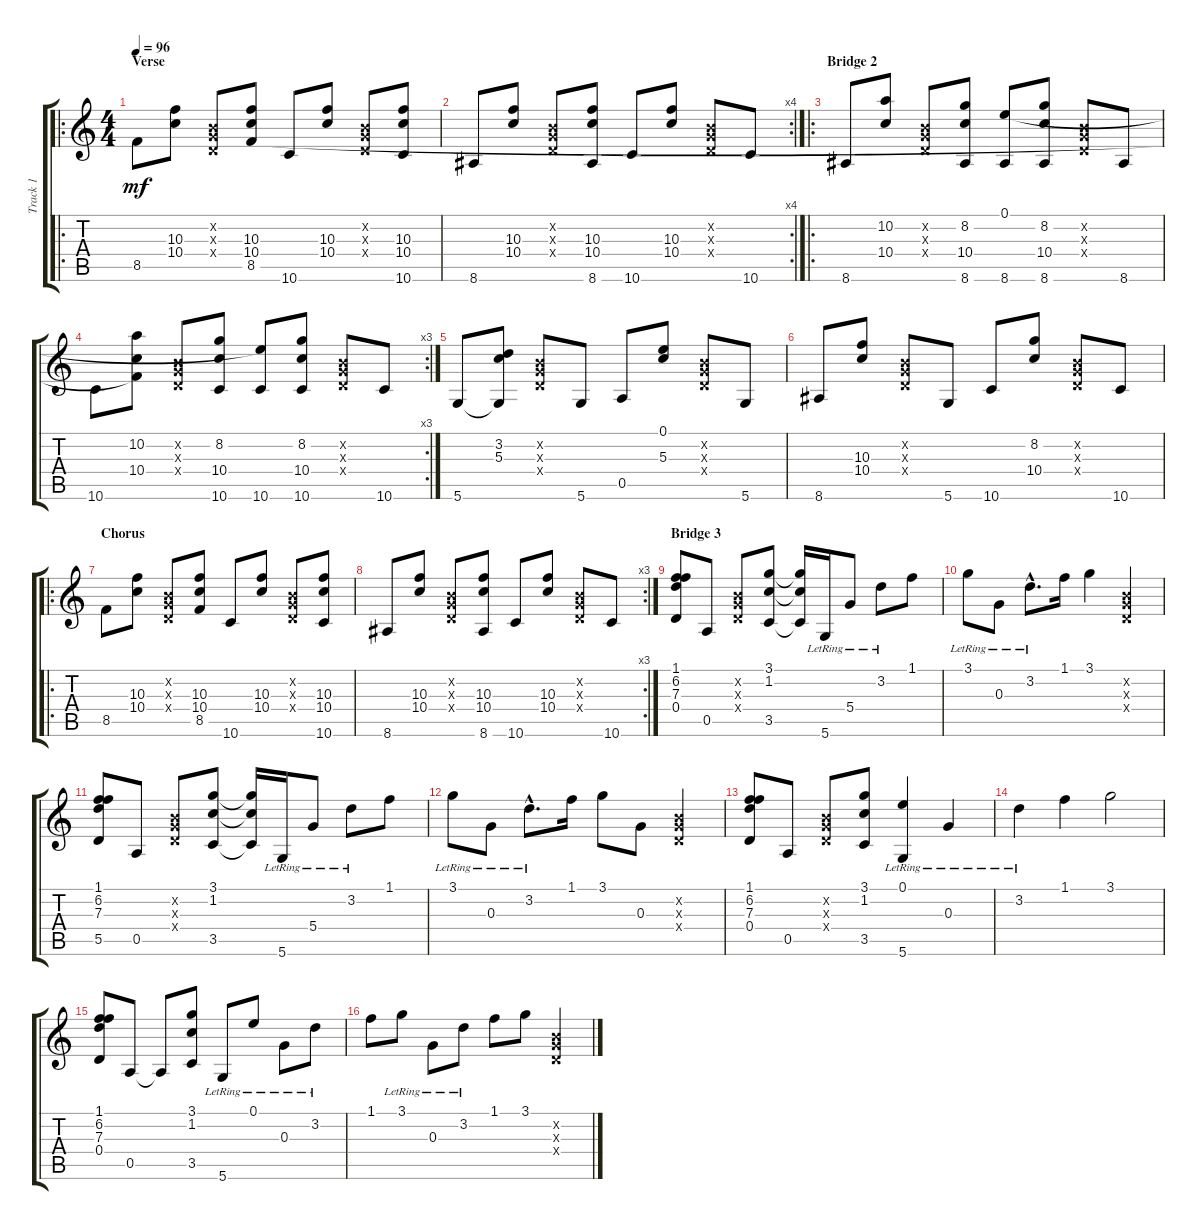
\track ("Track 1" "Track 1") {instrument acousticguitarsteel}
\staff {score tabs}
\tuning (E4 B3 G3 D3 A2 D2) {hide}
\ro
\ts (4 4)
\section ("" "Verse")
\tempo 96
\clef g2
\ks c
8.5.8{dy mf} (10.3 10.4).8 (0.2{x} 0.3{x} 0.4{x}).8 (10.3 10.4 8.5).8 10.6.8 (10.3 10.4).8 (0.2{x} 0.3{x} 0.4{x}).8 (10.3 10.4 10.6).8 |
\rc 4
8.6.8 (10.3 10.4).8 (0.2{x} 0.3{x} 0.4{x}).8 (10.3 10.4 8.6).8 10.6.8 (10.3 10.4).8 (0.2{x} 0.3{x} 0.4{x}).8 10.6.8 |
\ro
\section ("" "Bridge 2")
8.6.8 (10.2 10.4).8 (0.2{x} 0.3{x} 0.4{x}).8 (8.2 10.4 8.6).8 (0.1 8.6).8 (8.2 10.4 8.6).8 (0.2{x} 0.3{x} 0.4{x}).8 8.6.8 |
\rc 3
10.6.8 (10.2 10.4 8.5{t}).8 (0.2{x} 0.3{x} 0.4{x}).8 (8.2 10.4 10.6).8 (0.1{t} 10.6).8 (8.2 10.4 10.6).8 (0.2{x} 0.3{x} 0.4{x}).8 10.6.8 |
5.6.8 (3.2 5.3 5.6{t}).8 (0.2{x} 0.3{x} 0.4{x}).8 5.6.8 0.5.8 (0.1 5.3).8 (0.2{x} 0.3{x} 0.4{x}).8 5.6.8 |
8.6.8 (10.3 10.4).8 (0.2{x} 0.3{x} 0.4{x}).8 5.6.8 10.6.8 (8.2 10.4).8 (0.2{x} 0.3{x} 0.4{x}).8 10.6.8 |
\ro
\section ("" "Chorus")
8.5.8 (10.3 10.4).8 (0.2{x} 0.3{x} 0.4{x}).8 (10.3 10.4 8.5).8 10.6.8 (10.3 10.4).8 (0.2{x} 0.3{x} 0.4{x}).8 (10.3 10.4 10.6).8 |
\rc 3
8.6.8 (10.3 10.4).8 (0.2{x} 0.3{x} 0.4{x}).8 (10.3 10.4 8.6).8 10.6.8 (10.3 10.4).8 (0.2{x} 0.3{x} 0.4{x}).8 10.6.8 |
\section ("" "Bridge 3")
(1.1 6.2 7.3 0.4).8 0.5.8 (0.2{x} 0.3{x} 0.4{x}).8 (3.1 1.2 3.5).8 (3.1{t} 1.2{t} 3.5{t}).16 5.6{lr}.16 5.4{lr}.8 3.2{lr}.8 1.1.8 |
3.1{lr}.8 0.3{lr}.8 3.2{hac lr}.8{d} 1.1.16 3.1.4 (0.2{x} 0.3{x} 0.4{x}).4 |
(1.1 6.2 7.3 5.5).8 0.5.8 (0.2{x} 0.3{x} 0.4{x}).8 (3.1 1.2 3.5).8 (3.1{t} 1.2{t} 3.5{t}).16 5.6{lr}.16 5.4{lr}.8 3.2{lr}.8 1.1.8 |
3.1{lr}.8 0.3{lr}.8 3.2{hac lr}.8{d} 1.1.16 3.1.8 0.3.8 (0.2{x} 0.3{x} 0.4{x}).4 |
(1.1 6.2 7.3 0.4).8 0.5.8 (0.2{x} 0.3{x} 0.4{x}).8 (3.1 1.2 3.5).8 (0.1{lr} 5.6{lr}).4 0.3{lr}.4 |
3.2{lr}.4 1.1.4 3.1.2 |
(1.1 6.2 7.3 0.4).8 0.5.8 0.5{t}.8 (3.1 1.2 3.5).8 5.6{lr}.8 0.1{lr}.8 0.3{lr}.8 3.2{lr}.8 |
1.1.8 3.1{lr}.8 0.3{lr}.8 3.2{lr}.8 1.1.8 3.1.8 (0.2{x} 0.3{x} 0.4{x}).4
